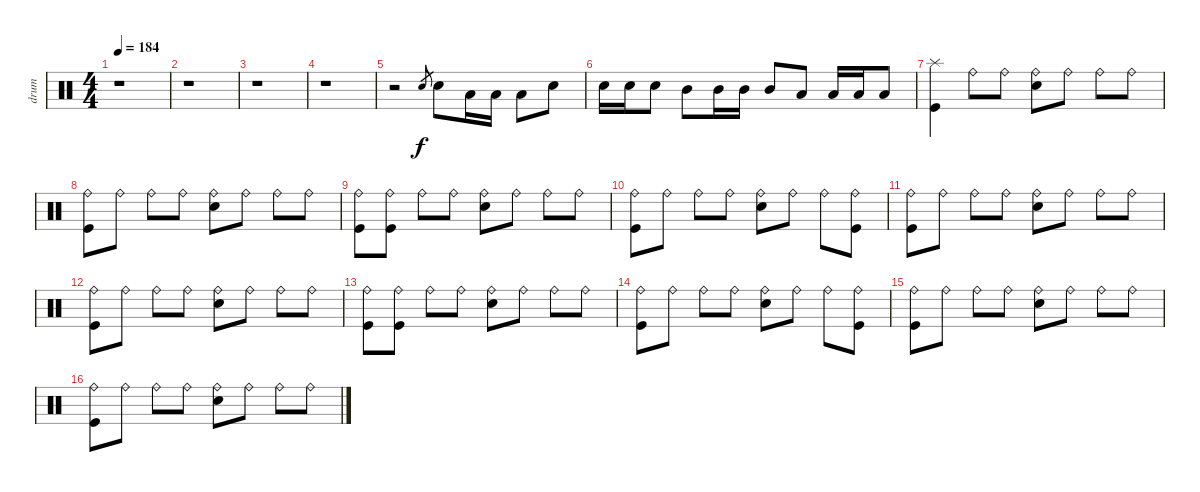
\track ("drum" "drum") {instrument percussion}
\staff {score}
\articulation defaults
\ts (4 4)
\tempo 184
\clef neutral
\ks c
r.1{dy f} |
r.1 |
r.1 |
r.1 |
r.2 "Electric Snare (hit)".8{gr} "Electric Snare (hit)".8 "Low Tom (hit)".16 "Low Tom (hit)".16 "Low Tom (hit)".8 "Electric Snare (hit)".8 |
"Electric Snare (hit)".16 "Electric Snare (hit)".16 "Electric Snare (hit)".8 "Mid Tom (hit)".8 "Mid Tom (hit)".16 "Mid Tom (hit)".16 "Mid Tom (hit)".8 "Low Tom (hit)".8 "Low Tom (hit)".16 "Low Tom (hit)".16 "Low Tom (hit)".8 |
("Kick (hit)" "Splash (hit)").4 "Ride (bell)".8 "Ride (bell)".8 ("Electric Snare (hit)" "Ride (bell)").8 "Ride (bell)".8 "Ride (bell)".8 "Ride (bell)".8 |
("Kick (hit)" "Ride (bell)").8 "Ride (bell)".8 "Ride (bell)".8 "Ride (bell)".8 ("Electric Snare (hit)" "Ride (bell)").8 "Ride (bell)".8 "Ride (bell)".8 "Ride (bell)".8 |
("Kick (hit)" "Ride (bell)").8 ("Kick (hit)" "Ride (bell)").8 "Ride (bell)".8 "Ride (bell)".8 ("Electric Snare (hit)" "Ride (bell)").8 "Ride (bell)".8 "Ride (bell)".8 "Ride (bell)".8 |
("Kick (hit)" "Ride (bell)").8 "Ride (bell)".8 "Ride (bell)".8 "Ride (bell)".8 ("Electric Snare (hit)" "Ride (bell)").8 "Ride (bell)".8 "Ride (bell)".8 ("Kick (hit)" "Ride (bell)").8 |
("Kick (hit)" "Ride (bell)").8 "Ride (bell)".8 "Ride (bell)".8 "Ride (bell)".8 ("Electric Snare (hit)" "Ride (bell)").8 "Ride (bell)".8 "Ride (bell)".8 "Ride (bell)".8 |
("Kick (hit)" "Ride (bell)").8 "Ride (bell)".8 "Ride (bell)".8 "Ride (bell)".8 ("Electric Snare (hit)" "Ride (bell)").8 "Ride (bell)".8 "Ride (bell)".8 "Ride (bell)".8 |
("Kick (hit)" "Ride (bell)").8 ("Kick (hit)" "Ride (bell)").8 "Ride (bell)".8 "Ride (bell)".8 ("Electric Snare (hit)" "Ride (bell)").8 "Ride (bell)".8 "Ride (bell)".8 "Ride (bell)".8 |
("Kick (hit)" "Ride (bell)").8 "Ride (bell)".8 "Ride (bell)".8 "Ride (bell)".8 ("Electric Snare (hit)" "Ride (bell)").8 "Ride (bell)".8 "Ride (bell)".8 ("Kick (hit)" "Ride (bell)").8 |
("Kick (hit)" "Ride (bell)").8 "Ride (bell)".8 "Ride (bell)".8 "Ride (bell)".8 ("Electric Snare (hit)" "Ride (bell)").8 "Ride (bell)".8 "Ride (bell)".8 "Ride (bell)".8 |
("Kick (hit)" "Ride (bell)").8 "Ride (bell)".8 "Ride (bell)".8 "Ride (bell)".8 ("Electric Snare (hit)" "Ride (bell)").8 "Ride (bell)".8 "Ride (bell)".8 "Ride (bell)".8
